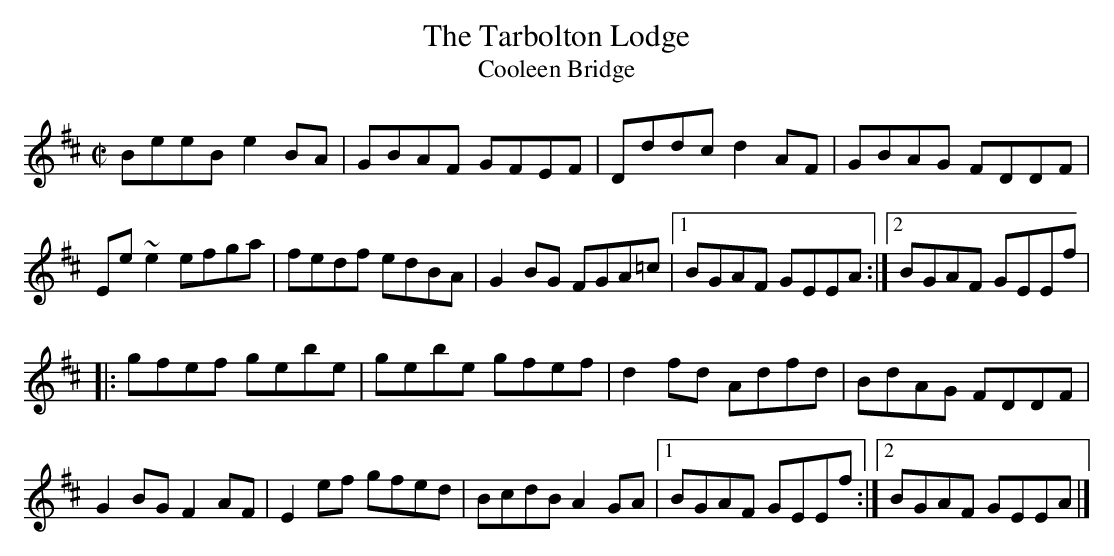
X:1
T:Tarbolton Lodge, The
T:Cooleen Bridge
M:C|
L:1/8
K:EDor
BeeB e2BA|GBAF GFEF|Dddc d2AF|GBAG FDDF|!
Ee~e2 efga|fedf edBA|G2BG FGA=c|1BGAF GEEA:|2BGAF GEEf|!
|:gfef gebe|gebe gfef|d2fd Adfd|BdAG FDDF|!
G2BG F2AF|E2ef gfed|BcdB A2GA|1BGAF GEEf:|2BGAF GEEA|]!
